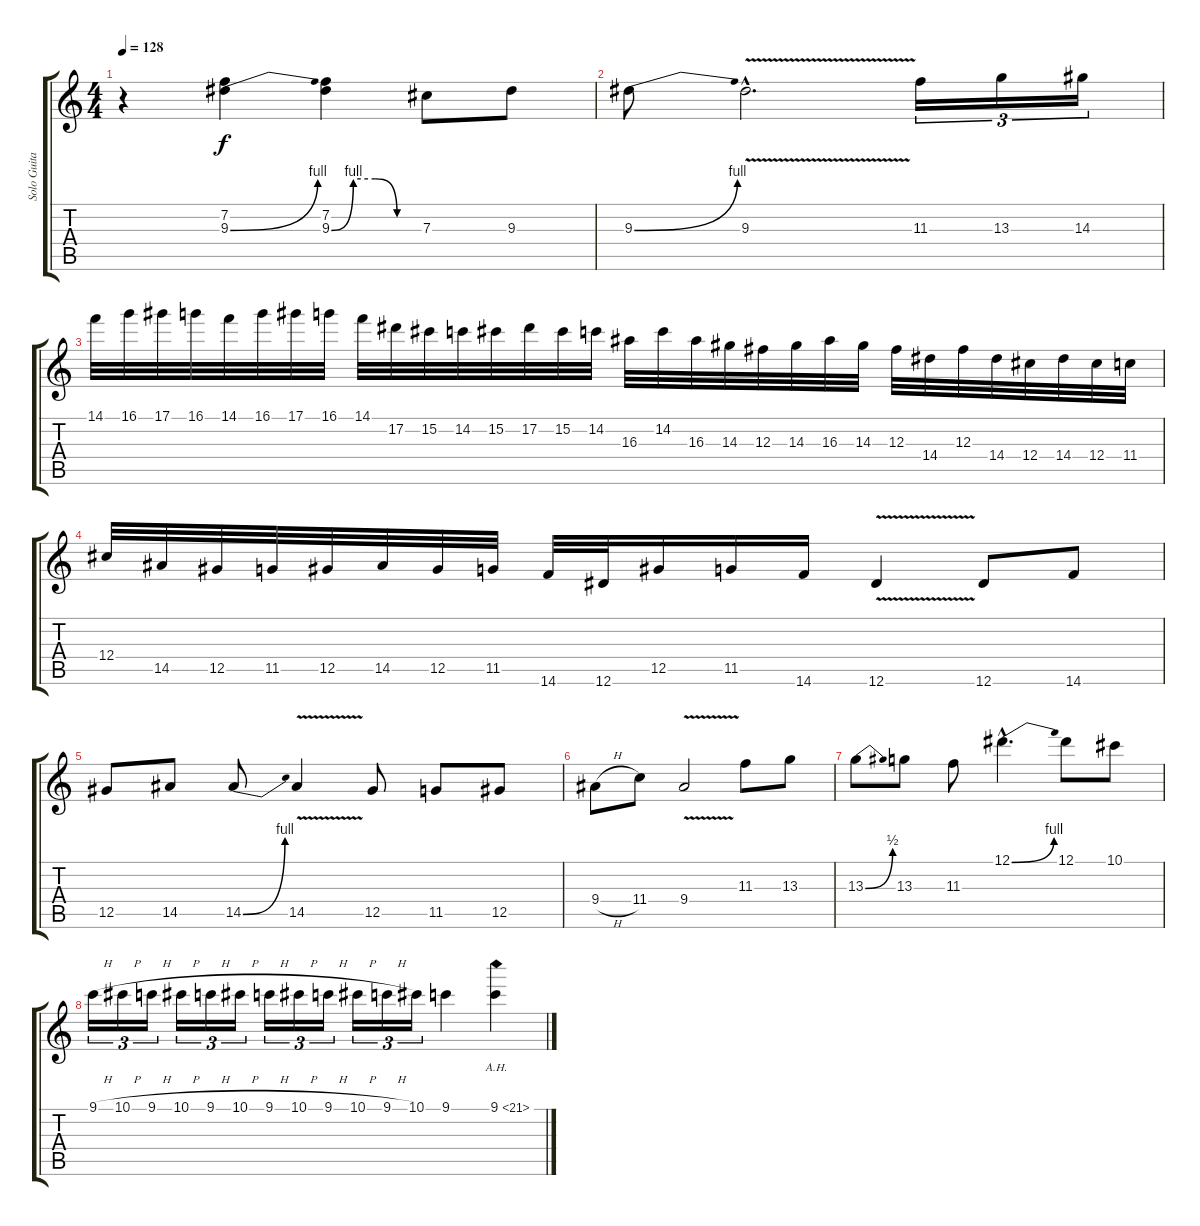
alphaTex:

\track ("Solo Guitar" "Solo Guita") {instrument overdrivenguitar}
\staff {score tabs}
\tuning (Eb4 Bb3 Gb3 Db3 Ab2 Eb2) {hide}
\ts (4 4)
\tempo 128
\clef g2
\ks c
r.4{dy f} (7.2 9.3{be (bend 0 0 60 4)}).4 (7.2 9.3{be (custom 0 0 15 4 30 4 45 0 60 0)}).4 7.3.8 9.3.8 |
9.3{be (bend 0 0 60 4)}.8 9.3{v hac}.2{d} 11.3.16{tu (3 2)} 13.3.16{tu (3 2)} 14.3.16{tu (3 2)} |
14.1.32 16.1.32 17.1.32 16.1.32 14.1.32 16.1.32 17.1.32 16.1.32 14.1.32 17.2.32 15.2.32 14.2.32 15.2.32 17.2.32 15.2.32 14.2.32 16.3.32 14.2.32 16.3.32 14.3.32 12.3.32 14.3.32 16.3.32 14.3.32 12.3.32 14.4.32 12.3.32 14.4.32 12.4.32 14.4.32 12.4.32 11.4.32 |
12.4.32 14.5.32 12.5.32 11.5.32 12.5.32 14.5.32 12.5.32 11.5.32 14.6.32 12.6.32 12.5.16 11.5.16 14.6.16 12.6{v}.4 12.6.8 14.6.8 |
12.5.8 14.5.8 14.5{be (bend 0 0 60 4)}.8 14.5{v}.4 12.5.8 11.5.8 12.5.8 |
9.4{h}.8 11.4.8 9.4{v}.2 11.3.8 13.3.8 |
13.3{be (bend 0 0 60 2)}.8 13.3.8 11.3.8 12.1{be (bend 0 0 60 4) hac}.4{d} 12.1.8 10.1.8 |
9.1{h}.16{tu (3 2)} 10.1{h}.16{tu (3 2)} 9.1{h}.16{tu (3 2)} 10.1{h}.16{tu (3 2)} 9.1{h}.16{tu (3 2)} 10.1{h}.16{tu (3 2)} 9.1{h}.16{tu (3 2)} 10.1{h}.16{tu (3 2)} 9.1{h}.16{tu (3 2)} 10.1{h}.16{tu (3 2)} 9.1{h}.16{tu (3 2)} 10.1.16{tu (3 2)} 9.1.4 9.1{ah 12}.4
